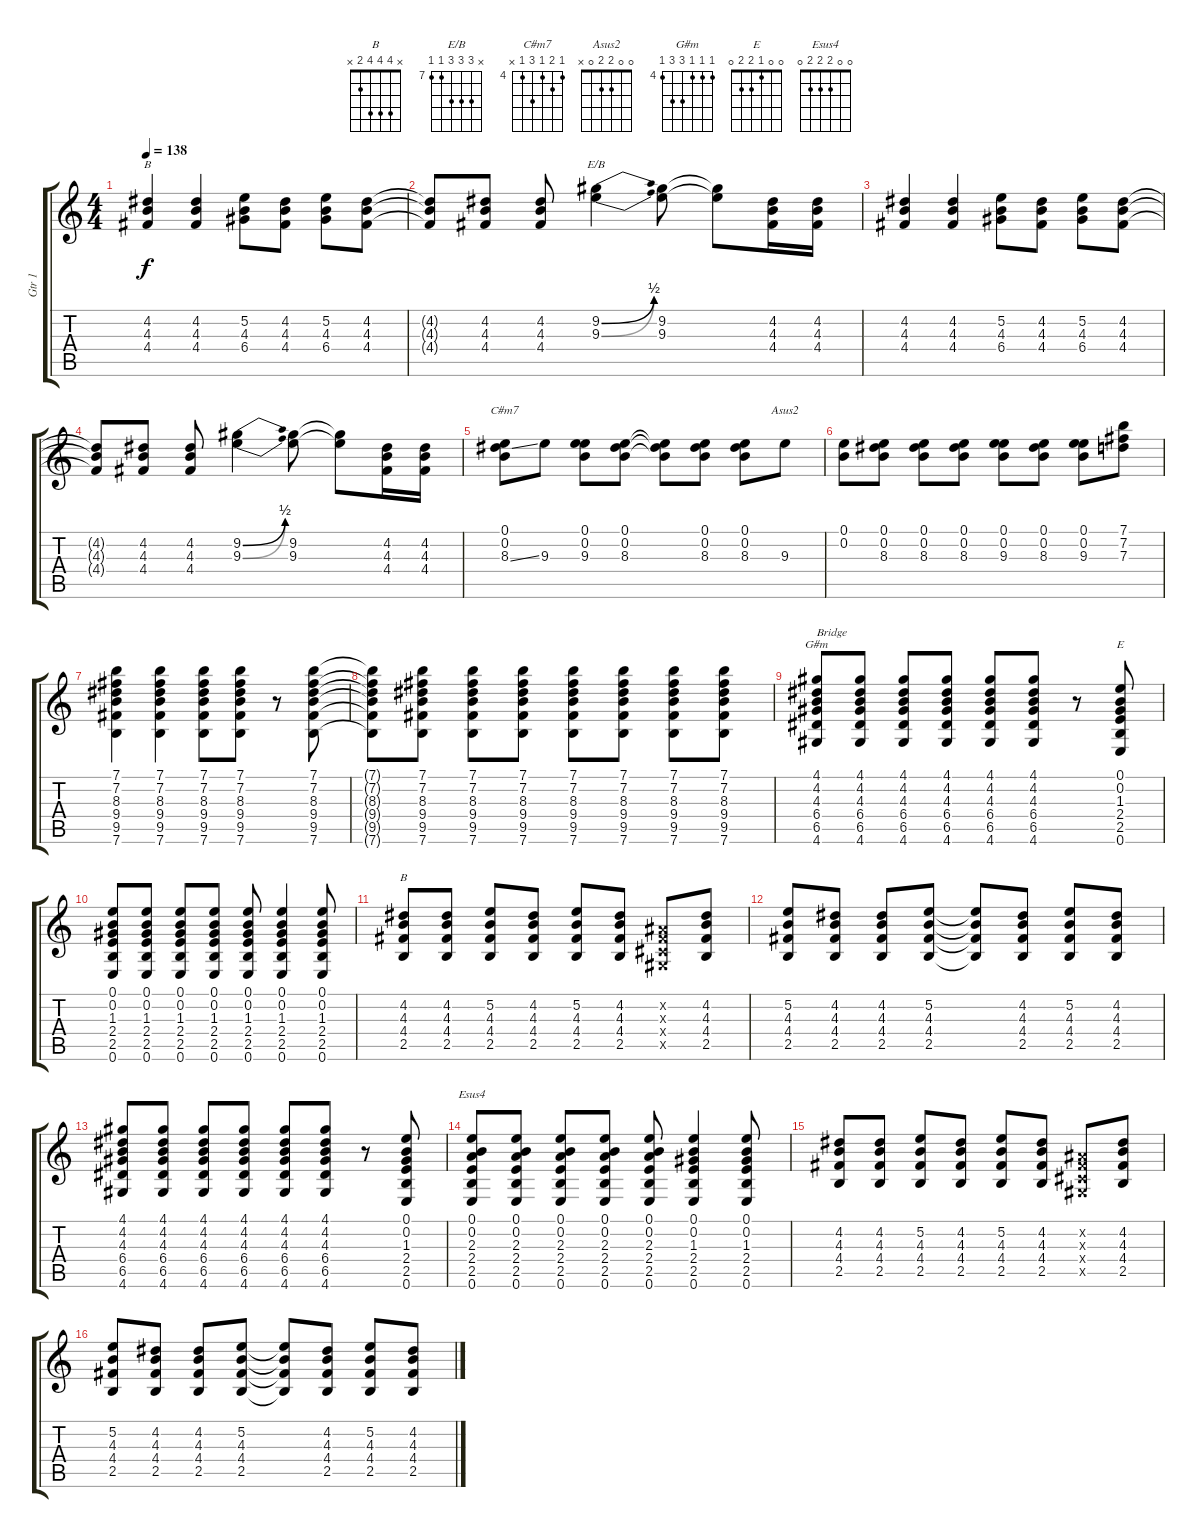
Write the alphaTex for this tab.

\track ("Gtr 1" "Gtr 1") {instrument distortionguitar}
\staff {score tabs}
\tuning (E4 B3 G3 D3 A2 E2) {hide}
\chord ("B" 7 7 8 9 9 7) {firstfret 7}
\chord ("E/B" x 9 9 9 7 7) {firstfret 7}
\chord ("C#m7" 4 5 4 6 4 x) {firstfret 4}
\chord ("Asus2" 0 0 2 2 0 x)
\chord ("G#m" 4 4 4 6 6 4) {firstfret 4}
\chord ("E" 0 0 1 2 2 0)
\chord ("B" x 4 4 4 2 x)
\chord ("Esus4" 0 0 2 2 2 0)
\ts (4 4)
\tempo 138
\clef g2
\ks c
(4.2 4.3 4.4).4{ch "B" dy f} (4.2 4.3 4.4).4 (5.2 4.3 6.4).8 (4.2 4.3 4.4).8 (5.2 4.3 6.4).8 (4.2 4.3 4.4).8 |
(4.2{t} 4.3{t} 4.4{t}).8 (4.2 4.3 4.4).8 (4.2 4.3 4.4).8 (9.2{be (bend 0 0 60 2)} 9.3{be (bend 0 0 60 2)}).4{ch "E/B"} (9.2 9.3).8 (9.2{t} 9.3{t}).8 (4.2 4.3 4.4).16 (4.2 4.3 4.4).16 |
(4.2 4.3 4.4).4 (4.2 4.3 4.4).4 (5.2 4.3 6.4).8 (4.2 4.3 4.4).8 (5.2 4.3 6.4).8 (4.2 4.3 4.4).8 |
(4.2{t} 4.3{t} 4.4{t}).8 (4.2 4.3 4.4).8 (4.2 4.3 4.4).8 (9.2{be (bend 0 0 60 2)} 9.3{be (bend 0 0 60 2)}).4 (9.2 9.3).8 (9.2{t} 9.3{t}).8 (4.2 4.3 4.4).16 (4.2 4.3 4.4).16 |
(0.1 0.2 8.3{ss}).8{ch "C#m7"} 9.3.8 (0.1 0.2 9.3).8 (0.1 0.2 8.3).8 (0.1{t} 0.2{t} 8.3{t}).8 (0.1 0.2 8.3).8 (0.1 0.2 8.3).8 9.3.8{ch "Asus2"} |
(0.1 0.2).8 (0.1 0.2 8.3).8 (0.1 0.2 8.3).8 (0.1 0.2 8.3).8 (0.1 0.2 9.3).8 (0.1 0.2 8.3).8 (0.1 0.2 9.3).8 (7.1 7.2 7.3).8 |
(7.1 7.2 8.3 9.4 9.5 7.6).4 (7.1 7.2 8.3 9.4 9.5 7.6).4 (7.1 7.2 8.3 9.4 9.5 7.6).8 (7.1 7.2 8.3 9.4 9.5 7.6).8 r.8 (7.1 7.2 8.3 9.4 9.5 7.6).8 |
(7.1{t} 7.2{t} 8.3{t} 9.4{t} 9.5{t} 7.6{t}).8 (7.1 7.2 8.3 9.4 9.5 7.6).8 (7.1 7.2 8.3 9.4 9.5 7.6).8 (7.1 7.2 8.3 9.4 9.5 7.6).8 (7.1 7.2 8.3 9.4 9.5 7.6).8 (7.1 7.2 8.3 9.4 9.5 7.6).8 (7.1 7.2 8.3 9.4 9.5 7.6).8 (7.1 7.2 8.3 9.4 9.5 7.6).8 |
(4.1 4.2 4.3 6.4 6.5 4.6).8{ch "G#m" txt "Bridge"} (4.1 4.2 4.3 6.4 6.5 4.6).8 (4.1 4.2 4.3 6.4 6.5 4.6).8 (4.1 4.2 4.3 6.4 6.5 4.6).8 (4.1 4.2 4.3 6.4 6.5 4.6).8 (4.1 4.2 4.3 6.4 6.5 4.6).8 r.8 (0.1 0.2 1.3 2.4 2.5 0.6).8{ch "E"} |
(0.1 0.2 1.3 2.4 2.5 0.6).8 (0.1 0.2 1.3 2.4 2.5 0.6).8 (0.1 0.2 1.3 2.4 2.5 0.6).8 (0.1 0.2 1.3 2.4 2.5 0.6).8 (0.1 0.2 1.3 2.4 2.5 0.6).8 (0.1 0.2 1.3 2.4 2.5 0.6).4 (0.1 0.2 1.3 2.4 2.5 0.6).8 |
(4.2 4.3 4.4 2.5).8{ch "B"} (4.2 4.3 4.4 2.5).8 (5.2 4.3 4.4 2.5).8 (4.2 4.3 4.4 2.5).8 (5.2 4.3 4.4 2.5).8 (4.2 4.3 4.4 2.5).8 (-1.2{x} -1.3{x} -1.4{x} -1.5{x}).8 (4.2 4.3 4.4 2.5).8 |
(5.2 4.3 4.4 2.5).8 (4.2 4.3 4.4 2.5).8 (4.2 4.3 4.4 2.5).8 (5.2 4.3 4.4 2.5).8 (5.2{t} 4.3{t} 4.4{t} 2.5{t}).8 (4.2 4.3 4.4 2.5).8 (5.2 4.3 4.4 2.5).8 (4.2 4.3 4.4 2.5).8 |
(4.1 4.2 4.3 6.4 6.5 4.6).8 (4.1 4.2 4.3 6.4 6.5 4.6).8 (4.1 4.2 4.3 6.4 6.5 4.6).8 (4.1 4.2 4.3 6.4 6.5 4.6).8 (4.1 4.2 4.3 6.4 6.5 4.6).8 (4.1 4.2 4.3 6.4 6.5 4.6).8 r.8 (0.1 0.2 1.3 2.4 2.5 0.6).8 |
(0.1 0.2 2.3 2.4 2.5 0.6).8{ch "Esus4"} (0.1 0.2 2.3 2.4 2.5 0.6).8 (0.1 0.2 2.3 2.4 2.5 0.6).8 (0.1 0.2 2.3 2.4 2.5 0.6).8 (0.1 0.2 2.3 2.4 2.5 0.6).8 (0.1 0.2 1.3 2.4 2.5 0.6).4 (0.1 0.2 1.3 2.4 2.5 0.6).8 |
(4.2 4.3 4.4 2.5).8 (4.2 4.3 4.4 2.5).8 (5.2 4.3 4.4 2.5).8 (4.2 4.3 4.4 2.5).8 (5.2 4.3 4.4 2.5).8 (4.2 4.3 4.4 2.5).8 (-1.2{x} -1.3{x} -1.4{x} -1.5{x}).8 (4.2 4.3 4.4 2.5).8 |
(5.2 4.3 4.4 2.5).8 (4.2 4.3 4.4 2.5).8 (4.2 4.3 4.4 2.5).8 (5.2 4.3 4.4 2.5).8 (5.2{t} 4.3{t} 4.4{t} 2.5{t}).8 (4.2 4.3 4.4 2.5).8 (5.2 4.3 4.4 2.5).8 (4.2 4.3 4.4 2.5).8
